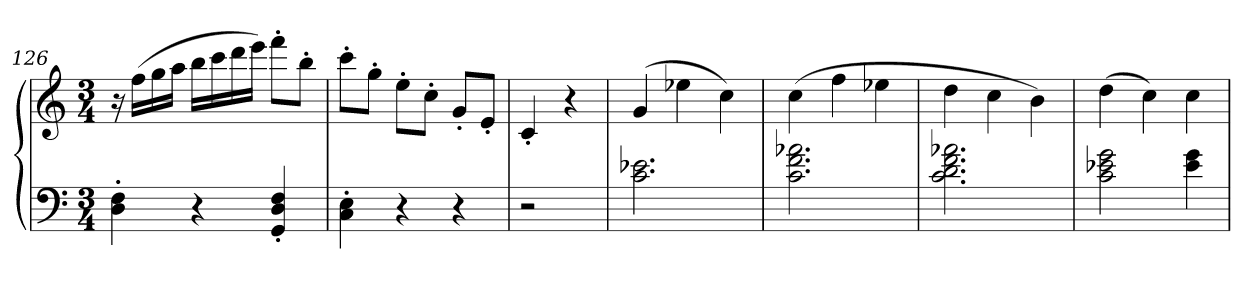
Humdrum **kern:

**kern	**kern
*part1	*part1
*staff2	*staff1
*clefF4	*clefG2
*k[]	*k[]
*C:	*C:
*M3/4	*M3/4
=126	=126
4D' 4F'	16r
.	(16ffLL
.	16gg
.	16aaJJ
4r	16bbLL
.	16ccc
.	16ddd
.	16eeeJJ)
4GG' 4D' 4F'	8fff'L
.	8bb'J
=127	=127
4C' 4E'	8ccc'L
.	8gg'J
4r	8ee'L
.	8cc'J
4r	8g'L
.	8e'J
=128	=128
2r	4c'
.	4r
=129	=129
2.c 2.e-X	(4g
.	4ee-X
.	4cc)
=130	=130
2.c 2.f 2.a-X	(4cc
.	4ff
.	4ee-X
=131	=131
2.c 2.d 2.f 2.a-X	4dd
.	4cc
.	4b)
=132	=132
2c 2e-X 2g	(4dd
.	4cc)
4e- 4g	4cc
=	=
*-	*-
